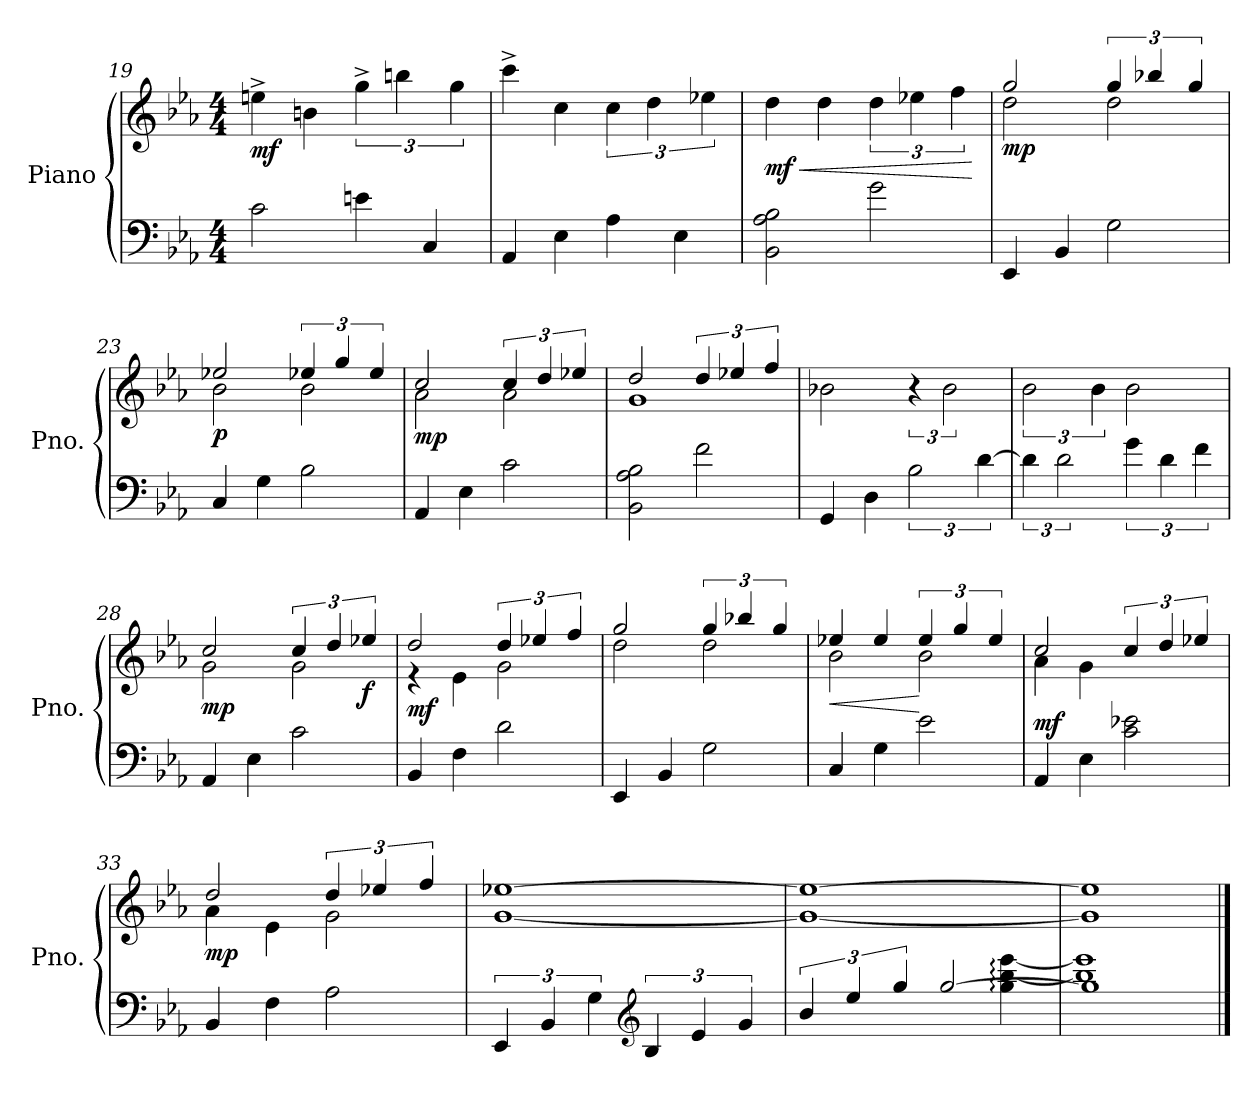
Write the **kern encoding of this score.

**kern	**kern	**dynam
*part1	*part1	*part1
*staff2	*staff1	*staff1/2
*I"Piano	*	*
*I'Pno.	*	*
!!LO:LB:g=z
*clefF4	*clefG2	*
*k[b-e-a-]	*k[b-e-a-]	*
*M4/4	*M4/4	*
=19	=19	=19
!	!	!LO:DY:b
2c\	4een^\	mf
.	4bn\	.
4en\	6gg^\	.
.	6bbn\	.
4C/	.	.
.	6gg\	.
=20	=20	=20
4AA-/	4ccc^\	.
4E-\	4cc\	.
4A-\	6cc\	.
.	6dd\	.
4E-\	.	.
.	6ee-X\	.
=21	=21	=21
*	*MM90	*
!	!	!LO:HP:b
!	!	!LO:DY:n=1:b
2BB-\ 2A-\ 2B-\	4dd\	< mf
.	4dd\	.
*	*MM105	*
2g\	6dd\	.
.	6ee-X\	.
.	6ff\	.
.	.	[
=22	=22	=22
*	*^	*
!	!	!	!LO:DY:b
4EE-/	2gg/	2dd\	mp
4BB-/	.	.	.
2G\	6gg/	2dd\	.
.	6bb-X/	.	.
.	6gg/	.	.
!!LO:PB:g=z	!!
=23	=23	=23	=23
*	*MM95	*	*
!	!	!	!LO:DY:b
4C/	2ee-X/	2b-\	p
4G\	.	.	.
*	*MM105	*	*
2B-\	6ee-X/	2b-\	.
.	6gg/	.	.
.	6ee-/	.	.
=24	=24	=24	=24
!	!	!	!LO:DY:b
4AA-/	2cc/	2a-\	mp
4E-\	.	.	.
2c\	6cc/	2a-\	.
.	6dd/	.	.
.	6ee-X/	.	.
=25	=25	=25	=25
*	*MM90	*	*
2BB-\ 2A-\ 2B-\	2dd/	1g	.
2f\	6dd/	.	.
.	6ee-X/	.	.
.	6ff/	.	.
*	*v	*v	*
=26	=26	=26
*	*MM105	*
4GG/	2b-X\	.
4D\	.	.
3B-\	6r	.
.	3b-\	.
[6d\	.	.
!!LO:LB:g=z
=27	=27	=27
*	*MM95	*
6d\]	3b-\	.
3d\	.	.
*	*MM85	*
.	6b-\	.
6g\	2b-\	.
6d\	.	.
6f\	.	.
=28	=28	=28
*	*^	*
!	!	!	!LO:DY:b
4AA-/	2cc/	2g\	mp
4E-\	.	.	.
2c\	6cc/	2g\	.
.	6dd/	.	.
!	!	!	!LO:DY:b
.	6ee-X/	.	f
=29	=29	=29	=29
!	!	!	!LO:DY:b
4BB-/	2dd/	4r	mf
4F\	.	4e-\	.
2d:\	6dd/	2g:\	.
.	6ee-X/	.	.
.	6ff/	.	.
!!LO:LB:g=z	!!
=30	=30	=30	=30
4EE-/	2gg/	2dd\	.
4BB-/	.	.	.
2G\	6gg/	2dd\	.
.	6bb-X/	.	.
.	6gg/	.	.
=31	=31	=31	=31
*	*MM95	*	*
!	!	!	!LO:HP:b
4C/	4ee-X/	2b-\	<
4G\	4ee-/	.	.
*	*MM90	*	*
2e-\	6ee-/	2b-\	[
*	*MM105	*	*
.	6gg/	.	.
.	6ee-/	.	.
=32	=32	=32	=32
!	!	!	!LO:DY:a=2
4AA-/	2cc/	4a-\	mf
4E-\	.	4g\	.
2c\ 2e-X\	6cc/	2ryy	.
.	6dd/	.	.
.	6ee-X/	.	.
!!LO:LB:g=z	!!
=33	=33	=33	=33
!	!	!	!LO:DY:b
4BB-/	2dd/	4a-\	mp
4F\	.	4e-\	.
2A-\	6dd/	2g\	.
.	6ee-X/	.	.
.	6ff/	.	.
*	*v	*v	*
=34	=34	=34
6EE-/	[1g [1ee-X	.
6BB-/	.	.
6G\	.	.
*clefG2	*	*
6B-/	.	.
6e-/	.	.
6g/	.	.
=35	=35	=35
*^	*	*
6b-/	2.ryy	1g_ 1ee-_	.
6ee-/	.	.	.
6gg/	.	.	.
[2gg/	.	.	.
.	4gg\: [4bb-\: [4eee-\:	.	.
=36	=36	=36	=36
1gg]	1bb-] 1eee-]	1g] 1ee-]	.
*v	*v	*	*
==	==	==
*-	*-	*-
